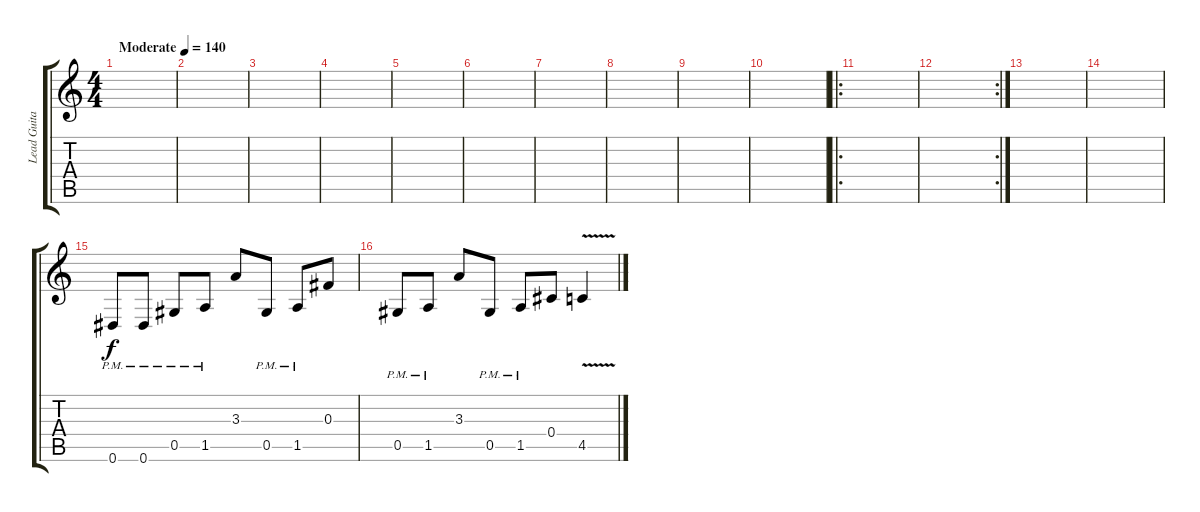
\track ("Lead Guitar" "Lead Guita") {instrument distortionguitar}
\staff {score tabs}
\tuning (Eb4 Bb3 Gb3 Db3 Ab2 Eb2) {hide}
\ts (4 4)
\tempo (140 "Moderate")
\clef g2
\ks c
|
|
|
|
|
|
|
|
|
|
\ro
|
\rc 2
|
|
|
0.6{pm}.8 0.6{pm}.8 0.5{pm}.8 1.5{pm}.8 3.3.8 0.5{pm}.8 1.5{pm}.8 0.3.8 |
0.5{pm}.8 1.5{pm}.8 3.3.8 0.5{pm}.8 1.5{pm}.8 0.4.8 4.5{v}.4
